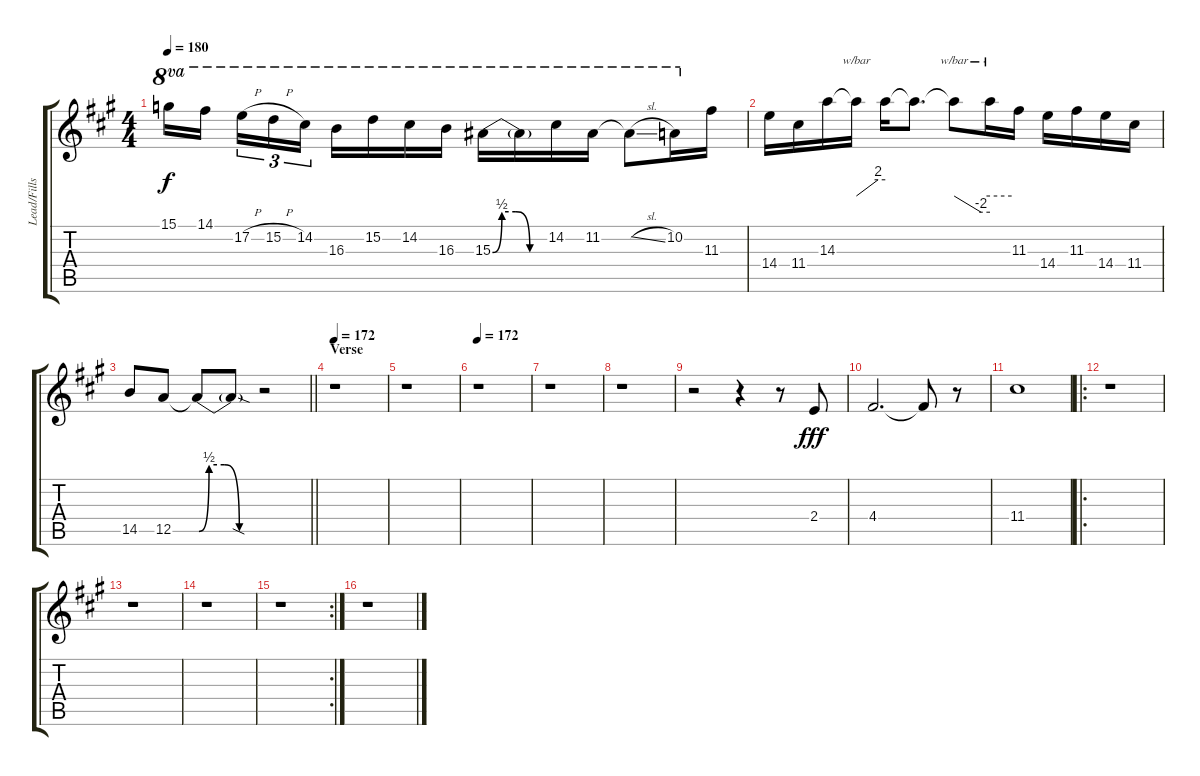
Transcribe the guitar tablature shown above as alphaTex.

\track ("Lead/Fills" "Lead/Fills") {instrument distortionguitar}
\staff {score tabs}
\tuning (E4 B3 G3 D3 A2 E2) {hide}
\ts (4 4)
\tempo 180
\clef g2
\ks a
15.1.16{ot 8va dy f} 14.1.16{ot 8va beam splitsecondary} 17.2{h}.16{tu (3 2) ot 8va} 15.2{h}.16{tu (3 2) ot 8va} 14.2.16{tu (3 2) ot 8va} 16.3.16{ot 8va} 15.2.16{ot 8va} 14.2.16{ot 8va} 16.3.16{ot 8va} 15.3{be (custom 0 0 10 2 25 2 40 0 60 0)}.16{ot 8va} 15.3{t}.16{ot 8va} 14.2.16{ot 8va} 11.2.16{ot 8va} 11.2{sl t}.8{ot 8va} 10.2.16{ot 8va} 11.3.16 |
14.4.16 11.4.16 14.3.16 14.3{t}.16{tbe (custom default 0 0 45 8 60 8)} 14.3{t}.16 14.3{t}.8{d} 14.3{t}.8{tbe (custom default 0 0 45 -8 60 -8)} 14.3{t}.16{tbe (hold default 0 0 60 0)} 11.3.16 14.4.16 11.3.16 14.4.16 11.4.16 |
\barLineRight lightlight
14.5.8 12.5.8 12.5{be (custom 0 0 10 2 25 2 40 0 60 0) t}.8 12.5{sod t}.8 r.2 |
\section ("" "Verse")
\tempo 172
r.1 |
r.1 |
\tempo 172
r.1 |
r.1 |
r.1 |
r.2 r.4 r.8 2.4.8{dy fff} |
4.4.2{d} 4.4{t}.8 r.8 |
11.4.1 |
\ro
r.1 |
r.1 |
r.1 |
\rc 2
r.1 |
r.1
